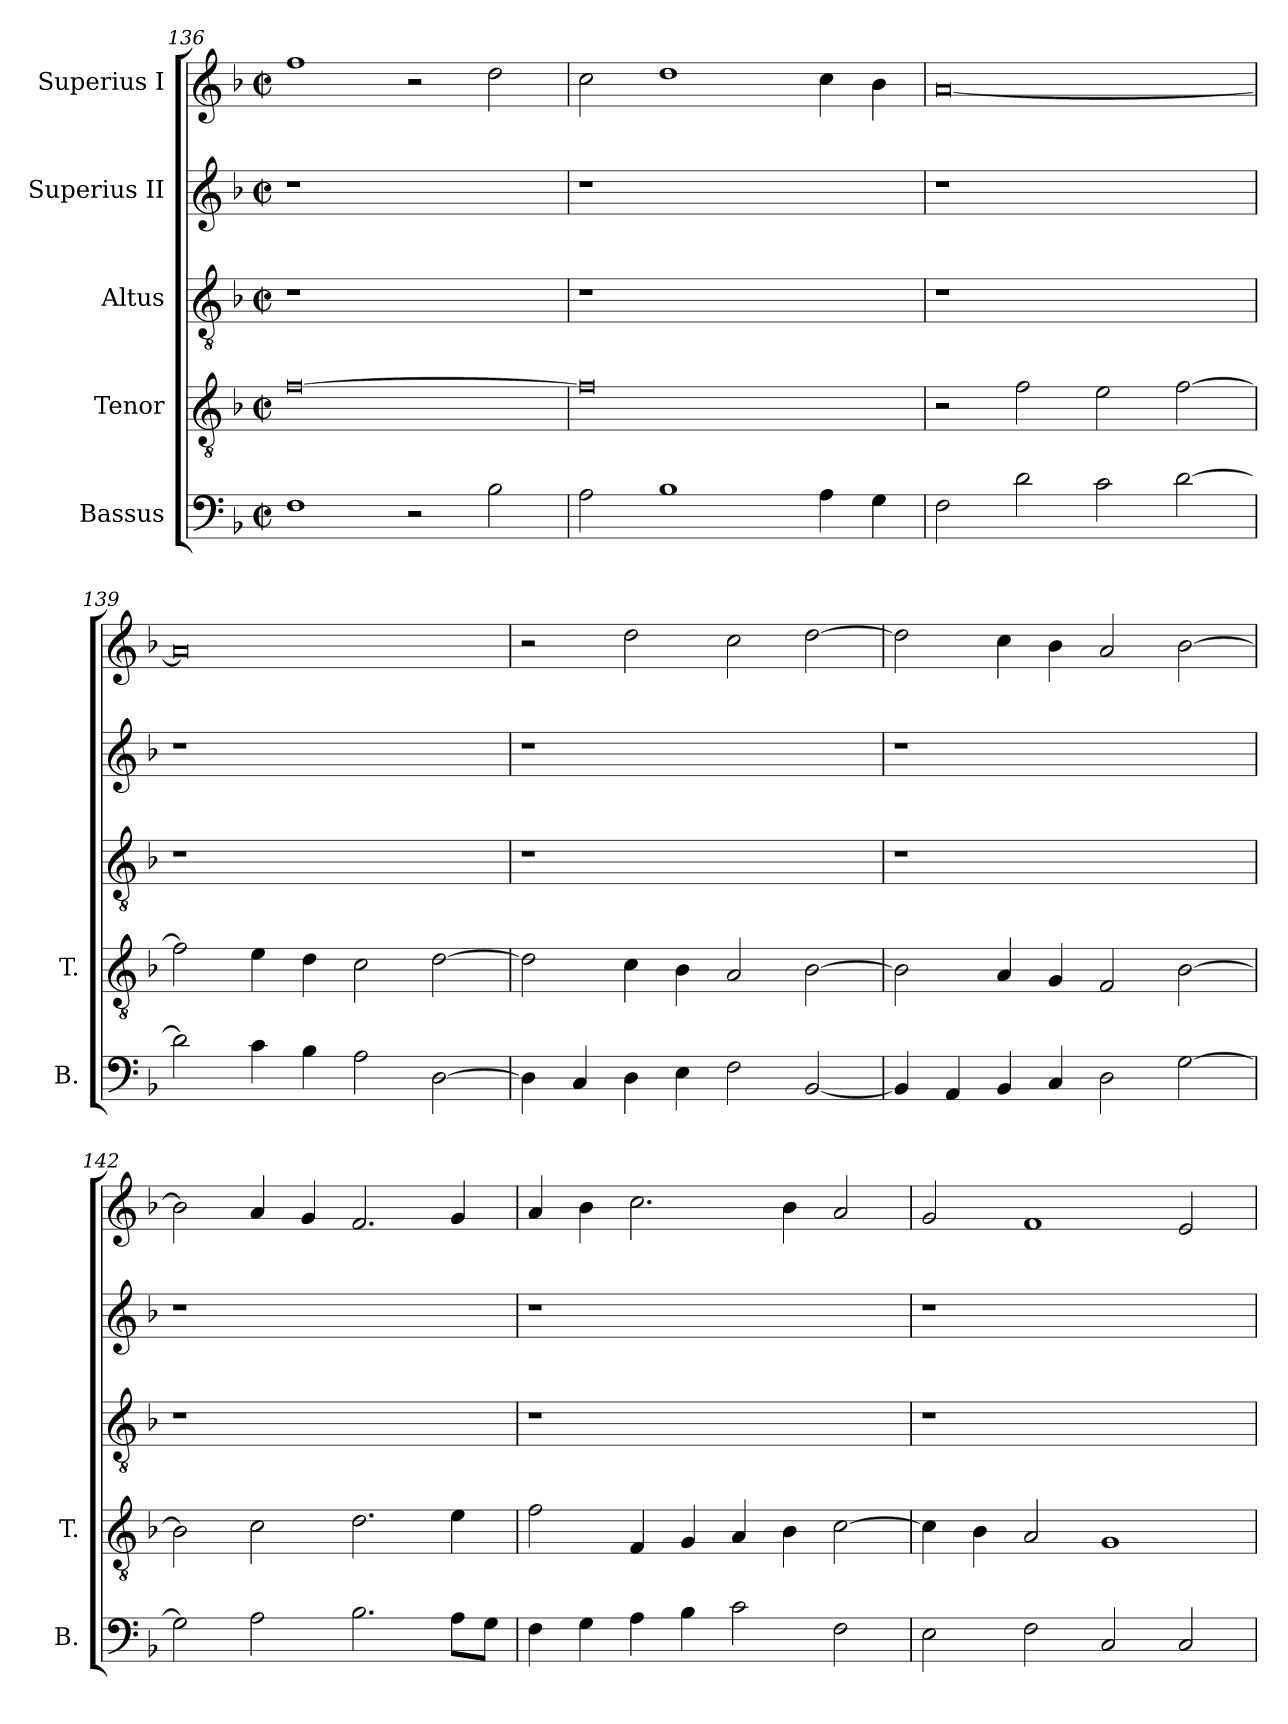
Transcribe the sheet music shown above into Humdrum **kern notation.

**kern	**kern	**kern	**kern	**kern
*part5	*part4	*part3	*part2	*part1
*staff5	*staff4	*staff3	*staff2	*staff1
*I"Bassus	*I"Tenor	*I"Altus	*I"Superius II	*I"Superius I
*I'B.	*I'T.	*	*	*
*clefF4	*clefGv2	*clefGv2	*clefG2	*clefG2
*	*ITrd7c12	*ITrd7c12	*	*
*k[b-]	*k[b-]	*k[b-]	*k[b-]	*k[b-]
*F:	*F:	*F:	*F:	*F:
*M2/2	*M2/2	*M2/2	*M2/2	*M2/2
*met(c|)	*met(c|)	*met(c|)	*met(c|)	*met(c|)
=136	=136	=136	=136	=136
!	!	!LO:N:vis=1	!LO:N:vis=1	!
1Fi	[>0Fi	1r	1r	1ffi
2r	.	1ryy	1ryy	2r
2B-i\	.	.	.	2ddi\
=137	=137	=137	=137	=137
!	!	!LO:N:vis=1	!LO:N:vis=1	!
2Ai\	0Fi]	1r	1r	2cci\
1B-i	.	.	.	1ddi
.	.	1ryy	1ryy	.
4Ai\	.	.	.	4cci\
4Gi\	.	.	.	4b-i\
!!LO:PB:g=z
=138	=138	=138	=138	=138
!	!	!LO:N:vis=1	!LO:N:vis=1	!
2Fi\	2r	1r	1r	[<0ai
2di\	2Fi\	.	.	.
2ci\	2Ei\	1ryy	1ryy	.
[>2di\	[>2Fi\	.	.	.
=139	=139	=139	=139	=139
!	!	!LO:N:vis=1	!LO:N:vis=1	!
2di\]	2Fi\]	1r	1r	0ai]
4ci\	4Ei\	.	.	.
4B-i\	4Di\	.	.	.
2Ai\	2Ci\	1ryy	1ryy	.
[>2Di\	[>2Di\	.	.	.
=140	=140	=140	=140	=140
!	!	!LO:N:vis=1	!LO:N:vis=1	!
4Di\]	2Di\]	1r	1r	2r
4Ci/	.	.	.	.
4Di\	4Ci\	.	.	2ddi\
4Ei\	4BB-i\	.	.	.
2Fi\	2AAi/	1ryy	1ryy	2cci\
[<2BB-i/	[>2BB-i\	.	.	[>2ddi\
=141	=141	=141	=141	=141
!	!	!LO:N:vis=1	!LO:N:vis=1	!
4BB-i/]	2BB-i\]	1r	1r	2ddi\]
4AAi/	.	.	.	.
4BB-i/	4AAi/	.	.	4cci\
4Ci/	4GGi/	.	.	4b-i\
2Di\	2FFi/	1ryy	1ryy	2ai/
[>2Gi\	[>2BB-i\	.	.	[>2b-i\
!!LO:LB:g=z
=142	=142	=142	=142	=142
!	!	!LO:N:vis=1	!LO:N:vis=1	!
2Gi\]	2BB-i\]	1r	1r	2b-i\]
2Ai\	2Ci\	.	.	4ai/
.	.	.	.	4gi/
2.B-i\	2.Di\	1ryy	1ryy	2.fi/
8Ai\L	4Ei\	.	.	4gi/
8Gi\J	.	.	.	.
=143	=143	=143	=143	=143
!	!	!LO:N:vis=1	!LO:N:vis=1	!
4Fi\	2Fi\	1r	1r	4ai/
4Gi\	.	.	.	4b-i\
4Ai\	4FFi/	.	.	2.cci\
4B-i\	4GGi/	.	.	.
2ci\	4AAi/	1ryy	1ryy	.
.	4BB-i\	.	.	4b-i\
2Fi\	[>2Ci\	.	.	2ai/
=144	=144	=144	=144	=144
!	!	!LO:N:vis=1	!LO:N:vis=1	!
2Ei\	4Ci\]	1r	1r	2gi/
.	4BB-i\	.	.	.
2Fi\	2AAi/	.	.	1fi
2Ci/	1GGi	1ryy	1ryy	.
2Ci/	.	.	.	2ei/
=	=	=	=	=
*-	*-	*-	*-	*-
